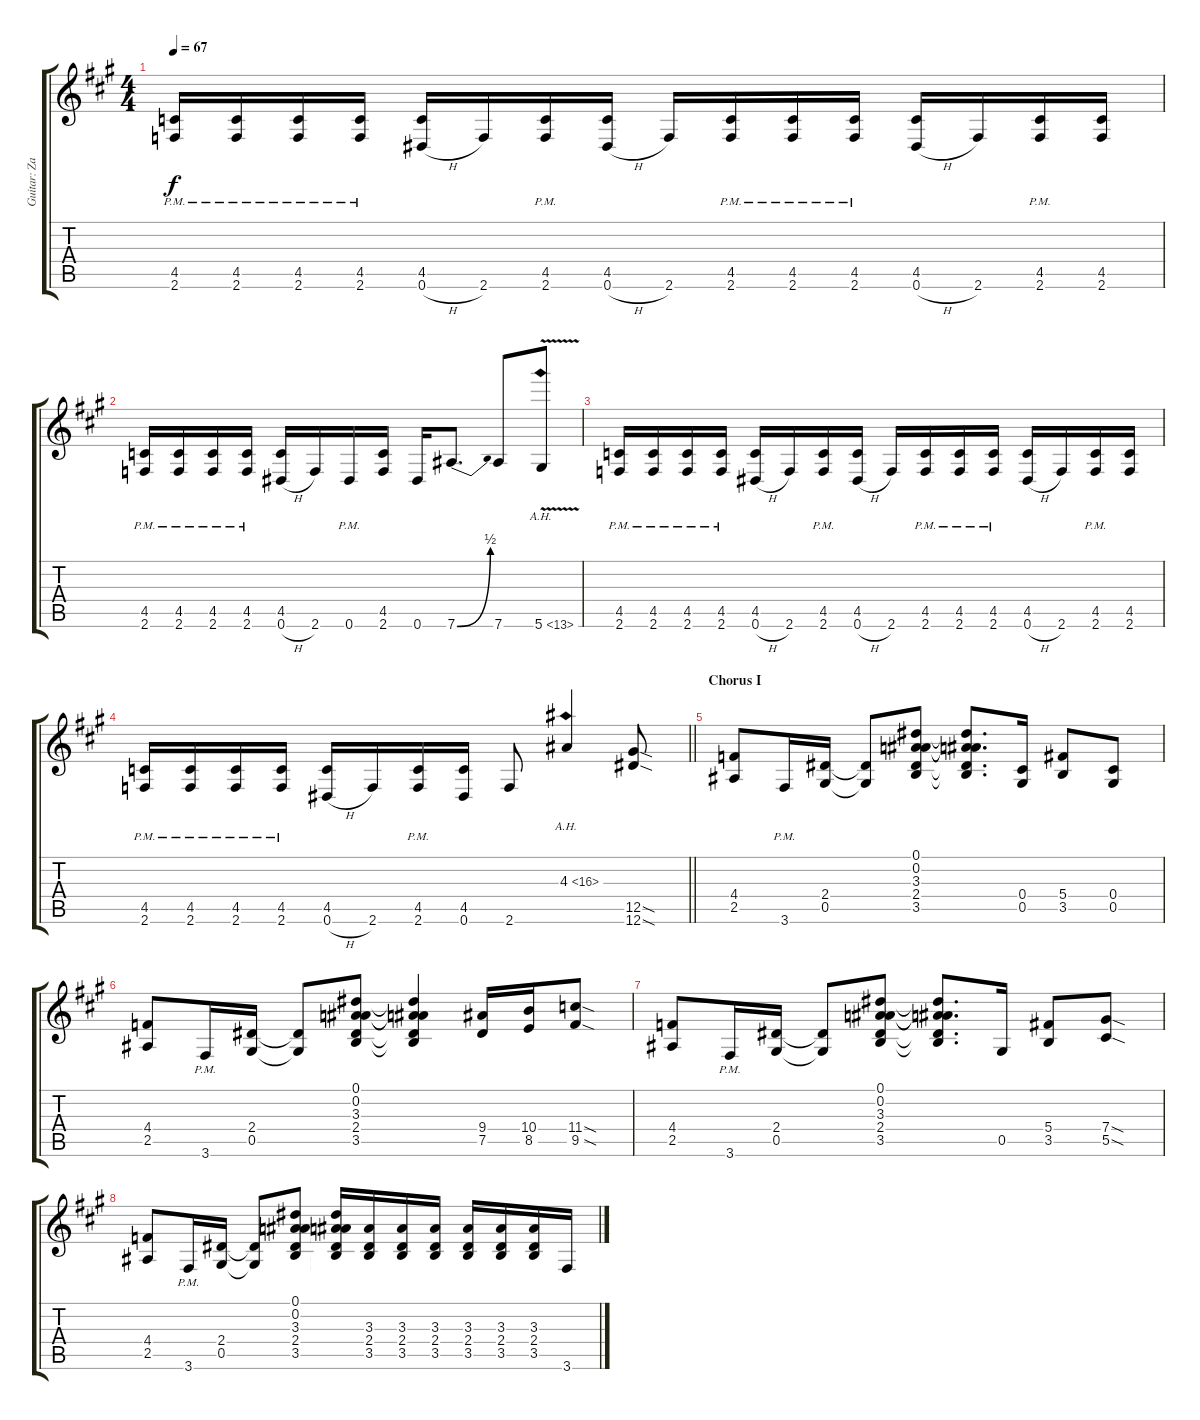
\track ("Guitar: Zakk" "Guitar: Za") {instrument overdrivenguitar}
\staff {score tabs}
\tuning (Eb4 Bb3 Gb3 Db3 Ab2 Eb2) {hide}
\ts (4 4)
\tempo 67
\clef g2
\ks a
(4.5{pm} 2.6{pm}).16{dy f} (4.5{pm} 2.6{pm}).16 (4.5{pm} 2.6{pm}).16 (4.5{pm} 2.6{pm}).16 (4.5 0.6{h}).16 2.6.16 (4.5{pm} 2.6{pm}).16 (4.5 0.6{h}).16 2.6.16 (4.5{pm} 2.6{pm}).16 (4.5{pm} 2.6{pm}).16 (4.5{pm} 2.6{pm}).16 (4.5 0.6{h}).16 2.6.16 (4.5{pm} 2.6{pm}).16 (4.5 2.6).16 |
(4.5{pm} 2.6{pm}).16 (4.5{pm} 2.6{pm}).16 (4.5{pm} 2.6{pm}).16 (4.5{pm} 2.6{pm}).16 (4.5 0.6{h}).16 2.6.16 0.6{pm}.16 (4.5 2.6).16 0.6.16 7.6{be (bend 0 0 60 2)}.8{d} 7.6.8 5.6{ah 8 v}.8 |
(4.5{pm} 2.6{pm}).16 (4.5{pm} 2.6{pm}).16 (4.5{pm} 2.6{pm}).16 (4.5{pm} 2.6{pm}).16 (4.5 0.6{h}).16 2.6.16 (4.5{pm} 2.6{pm}).16 (4.5 0.6{h}).16 2.6.16 (4.5{pm} 2.6{pm}).16 (4.5{pm} 2.6{pm}).16 (4.5{pm} 2.6{pm}).16 (4.5 0.6{h}).16 2.6.16 (4.5{pm} 2.6{pm}).16 (4.5 2.6).16 |
\barLineRight lightlight
(4.5{pm} 2.6{pm}).16 (4.5{pm} 2.6{pm}).16 (4.5{pm} 2.6{pm}).16 (4.5{pm} 2.6{pm}).16 (4.5 0.6{h}).16 2.6.16 (4.5 2.6{pm}).16 (4.5 0.6).16 2.6.8 4.3{ah 12}.4 (12.5{sod} 12.6{sod}).8 |
\section ("" "Chorus I")
(4.4 2.5).8 3.6{pm}.16 (2.4 0.5).16 (2.4{t} 0.5{t}).8 (0.1 0.2 3.3 2.4 3.5).8 (0.1{t} 0.2{t} 3.3{t} 2.4{t} 3.5{t}).8{d} (0.4 0.5).16 (5.4 3.5).8 (0.4 0.5).8 |
(4.4 2.5).8 3.6{pm}.16 (2.4 0.5).16 (2.4{t} 0.5{t}).8 (0.1 0.2 3.3 2.4 3.5).8 (0.1{t} 0.2{t} 3.3{t} 2.4{t} 3.5{t}).4 (9.4 7.5).16 (10.4 8.5).16 (11.4{sod} 9.5{sod}).8 |
(4.4 2.5).8 3.6{pm}.16 (2.4 0.5).16 (2.4{t} 0.5{t}).8 (0.1 0.2 3.3 2.4 3.5).8 (0.1{t} 0.2{t} 3.3{t} 2.4{t} 3.5{t}).8{d} 0.5.16 (5.4 3.5).8 (7.4{sod} 5.5{sod}).8 |
(4.4 2.5).8 3.6{pm}.16 (2.4 0.5).16 (2.4{t} 0.5{t}).8 (0.1 0.2 3.3 2.4 3.5).8 (0.1{t} 0.2{t} 3.3{t} 2.4{t} 3.5{t}).16 (3.3 2.4 3.5).16 (3.3 2.4 3.5).16 (3.3 2.4 3.5).16 (3.3 2.4 3.5).16 (3.3 2.4 3.5).16 (3.3 2.4 3.5).16 3.6.16
